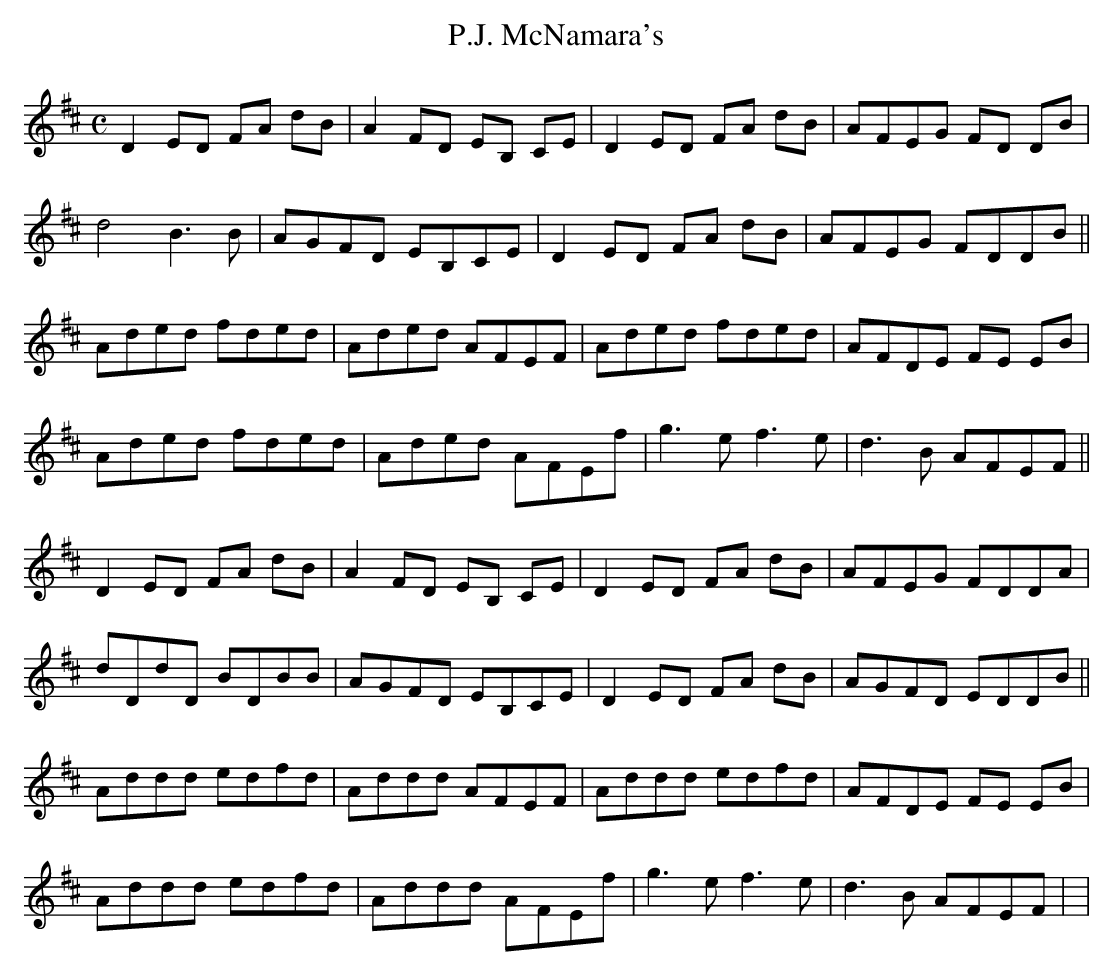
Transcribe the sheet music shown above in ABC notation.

X:1
T:P.J. McNamara's
M:C
L:1/8
K:D
D2 ED FA dB|A2 FD EB, CE|D2 ED FA dB|AFEG FD DB|
d4 B3 B|AGFD EB,CE|D2 ED FA dB|AFEG FDDB ||
Aded fded|Aded AFEF|Aded fded|AFDE FE EB|
Aded fded|Aded AFEf|g3 e f3 e|d3 B AFEF||
D2 ED FA dB|A2 FD EB, CE|D2 ED FA dB|AFEG FDDA|
dDdD BDBB|AGFD EB,CE|D2 ED FA dB|AGFD EDDB||
Addd edfd|Addd AFEF|Addd edfd|AFDE FE EB|
Addd edfd|Addd AFEf|g3 e f3 e|d3 B AFEF |>|
